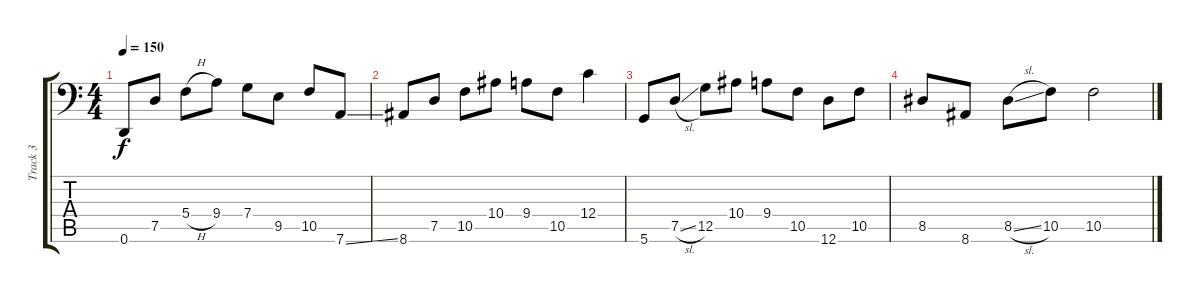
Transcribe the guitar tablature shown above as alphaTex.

\track ("Track 3" "Track 3") {instrument electricbasspick}
\staff {score tabs}
\tuning (D3 A2 F2 C2 G1 D1) {hide}
\ts (4 4)
\tempo 150
\clef f4
\ks c
0.6.8{dy f} 7.5.8 5.4{h}.8 9.4.8 7.4.8 9.5.8 10.5.8 7.6{ss}.8 |
8.6.8 7.5.8 10.5.8 10.4.8 9.4.8 10.5.8 12.4.4 |
5.6.8 7.5{sl}.8 12.5.8 10.4.8 9.4.8 10.5.8 12.6.8 10.5.8 |
8.5.8 8.6.8 8.5{sl}.8 10.5.8 10.5.2
